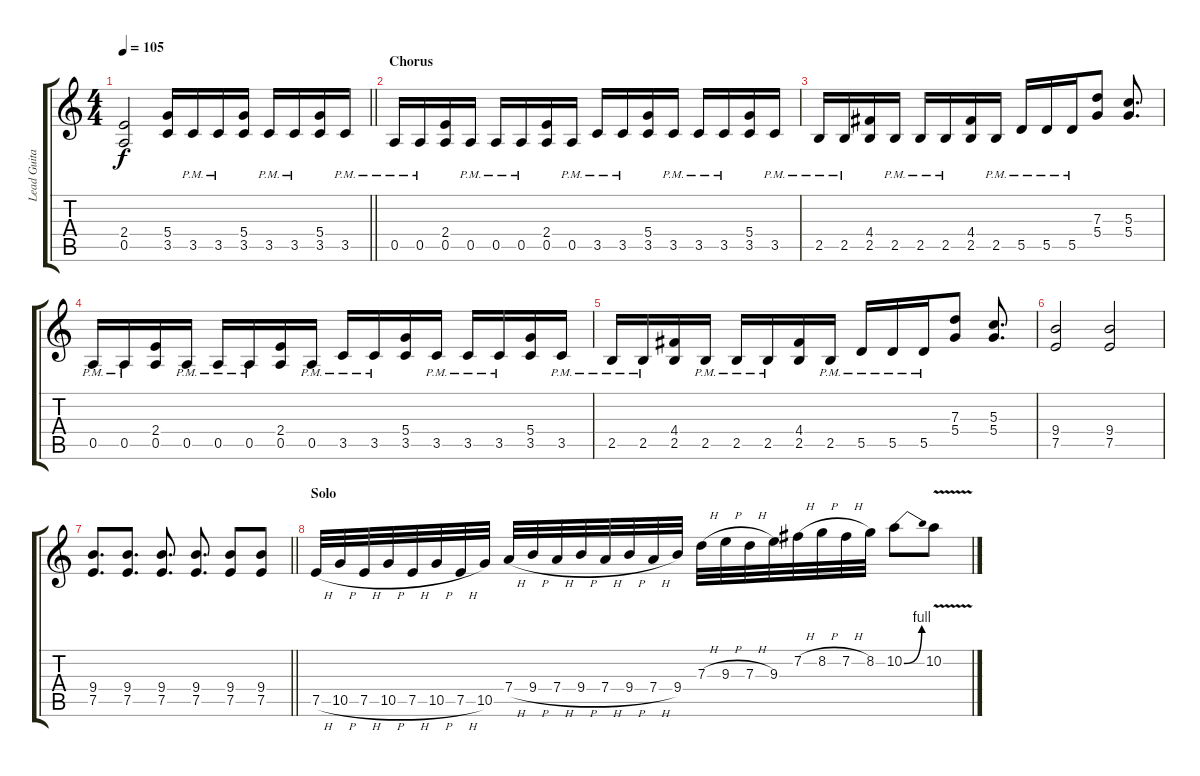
\track ("Lead Guitar" "Lead Guita") {instrument distortionguitar}
\staff {score tabs}
\tuning (E4 B3 G3 D3 A2 E2) {hide}
\ts (4 4)
\tempo 105
\clef g2
\barLineRight lightlight
\ks c
(2.4 0.5).2{dy f} (5.4 3.5).16 3.5{pm}.16 3.5{pm}.16 (5.4 3.5).16 3.5{pm}.16 3.5{pm}.16 (5.4 3.5).16 3.5{pm}.16 |
\section ("" "Chorus")
0.5{pm}.16 0.5{pm}.16 (2.4 0.5).16 0.5{pm}.16 0.5{pm}.16 0.5{pm}.16 (2.4 0.5).16 0.5{pm}.16 3.5{pm}.16 3.5{pm}.16 (5.4 3.5).16 3.5{pm}.16 3.5{pm}.16 3.5{pm}.16 (5.4 3.5).16 3.5{pm}.16 |
2.5{pm}.16 2.5{pm}.16 (4.4 2.5).16 2.5{pm}.16 2.5{pm}.16 2.5{pm}.16 (4.4 2.5).16 2.5{pm}.16 5.5{pm}.16 5.5{pm}.16 5.5{pm}.16 (7.3 5.4).8 (5.3 5.4).8{d} |
0.5{pm}.16 0.5{pm}.16 (2.4 0.5).16 0.5{pm}.16 0.5{pm}.16 0.5{pm}.16 (2.4 0.5).16 0.5{pm}.16 3.5{pm}.16 3.5{pm}.16 (5.4 3.5).16 3.5{pm}.16 3.5{pm}.16 3.5{pm}.16 (5.4 3.5).16 3.5{pm}.16 |
2.5{pm}.16 2.5{pm}.16 (4.4 2.5).16 2.5{pm}.16 2.5{pm}.16 2.5{pm}.16 (4.4 2.5).16 2.5{pm}.16 5.5{pm}.16 5.5{pm}.16 5.5{pm}.16 (7.3 5.4).8 (5.3 5.4).8{d} |
(9.4 7.5).2 (9.4 7.5).2 |
\barLineRight lightlight
(9.4 7.5).8{d} (9.4 7.5).8{d} (9.4 7.5).8{d} (9.4 7.5).8{d} (9.4 7.5).8 (9.4 7.5).8 |
\section ("" "Solo")
7.5{h}.32 10.5{h}.32 7.5{h}.32 10.5{h}.32 7.5{h}.32 10.5{h}.32 7.5{h}.32 10.5.32 7.4{h}.32 9.4{h}.32 7.4{h}.32 9.4{h}.32 7.4{h}.32 9.4{h}.32 7.4{h}.32 9.4.32 7.3{h}.32 9.3{h}.32 7.3{h}.32 9.3.32 7.2{h}.32 8.2{h}.32 7.2{h}.32 8.2.32 10.2{be (bend 0 0 60 4)}.8 10.2{v}.8
